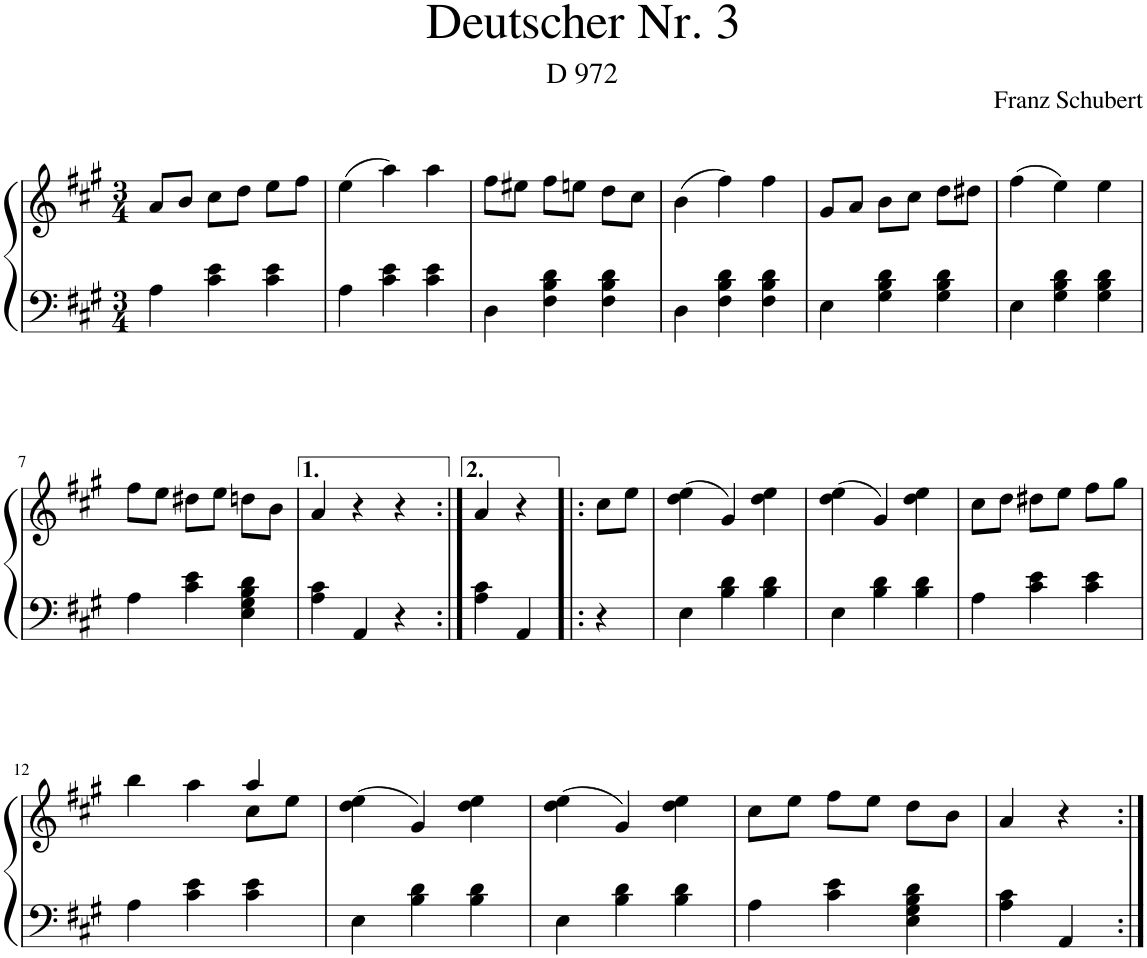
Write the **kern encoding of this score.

**kern	**kern
*part1	*part1
*staff2	*staff1
*I"Piano	*
*I'Pno.	*
*clefF4	*clefG2
*k[f#c#g#]	*k[f#c#g#]
*M3/4	*M3/4
=1	=1
4A\	8a/L
.	8b/J
4c#\ 4e\	8cc#\L
.	8dd\J
4c#\ 4e\	8ee\L
.	8ff#\J
=2	=2
4A\	(4ee\
4c#\ 4e\	4aa\)
4c#\ 4e\	4aa\
=3	=3
4D\	8ff#\L
.	8ee#X\J
4F#\ 4B\ 4d\	8ff#\L
.	8een\J
4F#\ 4B\ 4d\	8dd\L
.	8cc#\J
=4	=4
4D\	(4b\
4F#\ 4B\ 4d\	4ff#\)
4F#\ 4B\ 4d\	4ff#\
=5	=5
4E\	8g#/L
.	8a/J
4G#\ 4B\ 4d\	8b\L
.	8cc#\J
4G#\ 4B\ 4d\	8dd\L
.	8dd#X\J
=6	=6
4E\	(4ff#\
4G#\ 4B\ 4d\	4ee\)
4G#\ 4B\ 4d\	4ee\
!!LO:LB:g=z
=7	=7
4A\	8ff#\L
.	8ee\J
4c#\ 4e\	8dd#X\L
.	8ee\J
4E\ 4G#\ 4B\ 4d\	8ddn\L
.	8b\J
=8	=8
4A\ 4c#\	4a/
4AA/	4r
4r	4r
=8X1:|!	=8X1:|!
4A\ 4c#\	4a/
4AA/	4r
=8X2!|:	=8X2!|:
4r	8cc#\L
.	8ee\J
=9	=9
4E\	(4dd\ 4ee\
4B\ 4d\	4g#/)
4B\ 4d\	4dd\ 4ee\
=10	=10
4E\	(4dd\ 4ee\
4B\ 4d\	4g#/)
4B\ 4d\	4dd\ 4ee\
=11	=11
4A\	8cc#\L
.	8dd\J
4c#\ 4e\	8dd#X\L
.	8ee\J
4c#\ 4e\	8ff#\L
.	8gg#\J
!!LO:LB:g=z
=12	=12
*	*^
4A\	4bb\	2ryy
4c#\ 4e\	4aa\	.
4c#\ 4e\	4aa/	8cc#\L
.	.	8ee\J
*	*v	*v
=13	=13
4E\	(4dd\ 4ee\
4B\ 4d\	4g#/)
4B\ 4d\	4dd\ 4ee\
=14	=14
4E\	(4dd\ 4ee\
4B\ 4d\	4g#/)
4B\ 4d\	4dd\ 4ee\
=15	=15
4A\	8cc#\L
.	8ee\J
4c#\ 4e\	8ff#\L
.	8ee\J
4E\ 4G#\ 4B\ 4d\	8dd\L
.	8b\J
=16	=16
4A\ 4c#\	4a/
4AA/	4r
=:|!	=:|!
*-	*-
